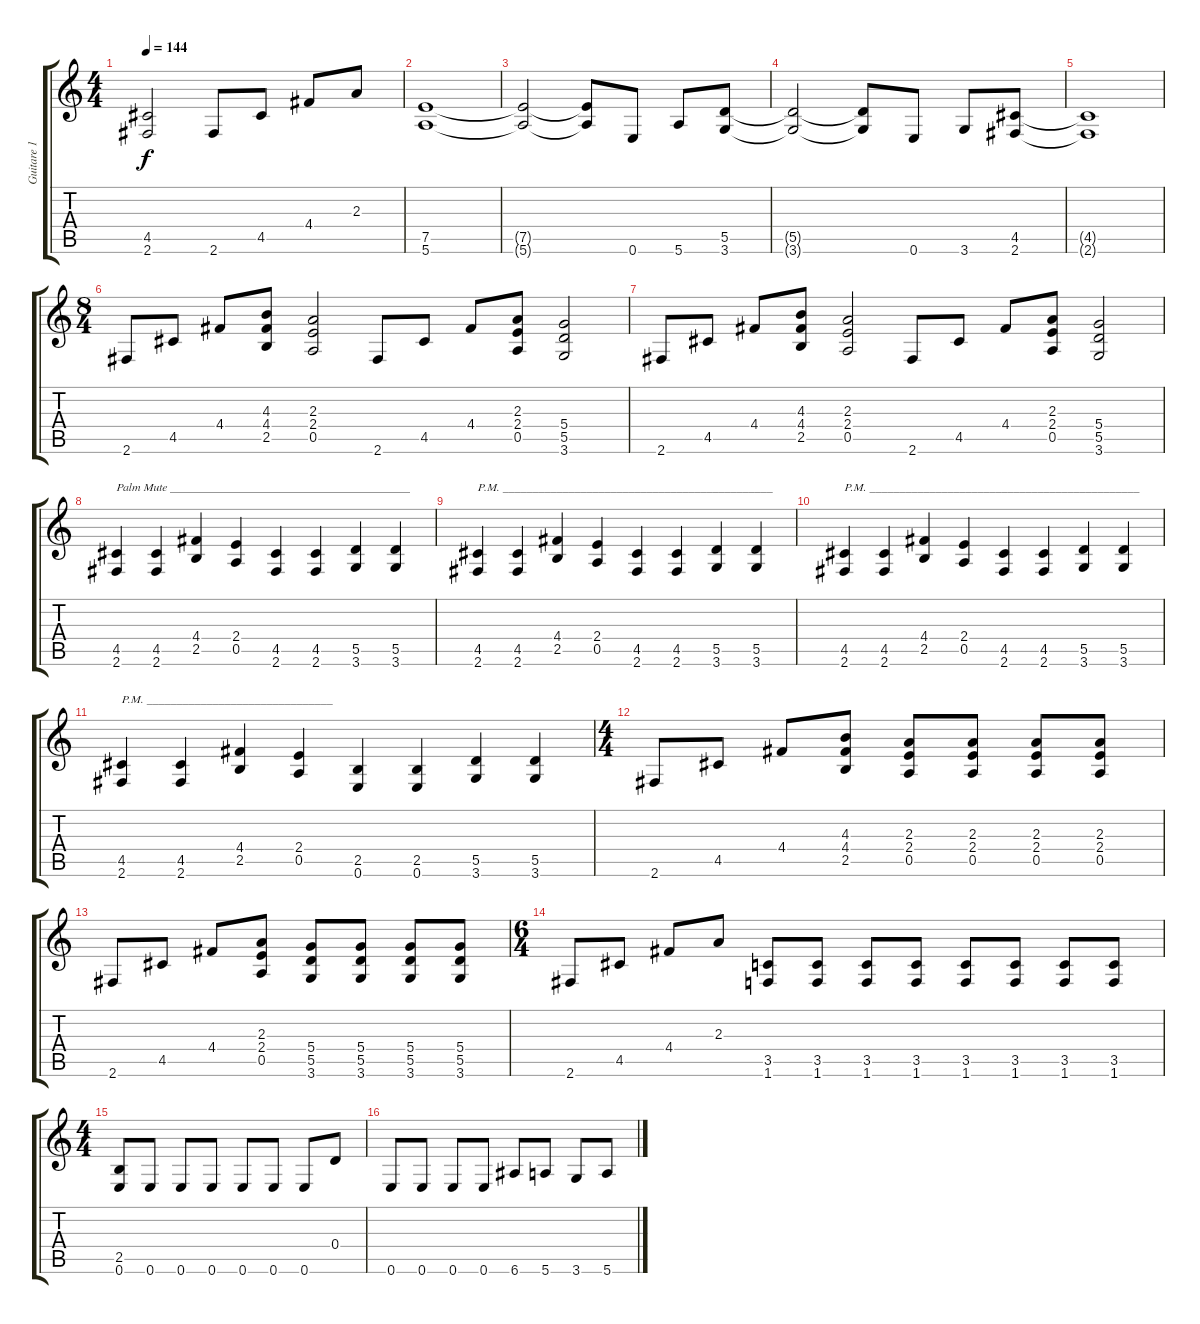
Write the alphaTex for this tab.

\track ("Guitare 1" "Guitare 1") {instrument distortionguitar}
\staff {score tabs}
\tuning (E4 B3 G3 D3 A2 E2) {hide}
\ts (4 4)
\tempo 144
\clef g2
\ks c
(4.5{t} 2.6{t}).2{dy f} 2.6.8 4.5.8 4.4.8 2.3.8 |
(7.5 5.6).1 |
(7.5{t} 5.6{t}).2 (7.5{t} 5.6{t}).8 0.6.8 5.6.8 (5.5 3.6).8 |
(5.5{t} 3.6{t}).2 (5.5{t} 3.6{t}).8 0.6.8 3.6.8 (4.5 2.6).8 |
(4.5{t} 2.6{t}).1 |
\ts (8 4)
2.6.8 4.5.8 4.4.8 (4.3 4.4 2.5).8 (2.3 2.4 0.5).2 2.6.8 4.5.8 4.4.8 (2.3 2.4 0.5).8 (5.4 5.5 3.6).2 |
2.6.8 4.5.8 4.4.8 (4.3 4.4 2.5).8 (2.3 2.4 0.5).2 2.6.8 4.5.8 4.4.8 (2.3 2.4 0.5).8 (5.4 5.5 3.6).2 |
(4.5 2.6).4{txt "Palm Mute ________________________________________"} (4.5 2.6).4 (4.4 2.5).4 (2.4 0.5).4 (4.5 2.6).4 (4.5 2.6).4 (5.5 3.6).4 (5.5 3.6).4 |
(4.5 2.6).4{txt "P.M. _____________________________________________"} (4.5 2.6).4 (4.4 2.5).4 (2.4 0.5).4 (4.5 2.6).4 (4.5 2.6).4 (5.5 3.6).4 (5.5 3.6).4 |
(4.5 2.6).4{txt "P.M. _____________________________________________"} (4.5 2.6).4 (4.4 2.5).4 (2.4 0.5).4 (4.5 2.6).4 (4.5 2.6).4 (5.5 3.6).4 (5.5 3.6).4 |
(4.5 2.6).4{txt "P.M. _______________________________"} (4.5 2.6).4 (4.4 2.5).4 (2.4 0.5).4 (2.5 0.6).4 (2.5 0.6).4 (5.5 3.6).4 (5.5 3.6).4 |
\ts (4 4)
2.6.8 4.5.8 4.4.8 (4.3 4.4 2.5).8 (2.3 2.4 0.5).8 (2.3 2.4 0.5).8 (2.3 2.4 0.5).8 (2.3 2.4 0.5).8 |
2.6.8 4.5.8 4.4.8 (2.3 2.4 0.5).8 (5.4 5.5 3.6).8 (5.4 5.5 3.6).8 (5.4 5.5 3.6).8 (5.4 5.5 3.6).8 |
\ts (6 4)
2.6.8 4.5.8 4.4.8 2.3.8 (3.5 1.6).8 (3.5 1.6).8 (3.5 1.6).8 (3.5 1.6).8 (3.5 1.6).8 (3.5 1.6).8 (3.5 1.6).8 (3.5 1.6).8 |
\ts (4 4)
(2.5 0.6).8 0.6.8 0.6.8 0.6.8 0.6.8 0.6.8 0.6.8 0.4.8 |
0.6.8 0.6.8 0.6.8 0.6.8 6.6.8 5.6.8 3.6.8 5.6.8
